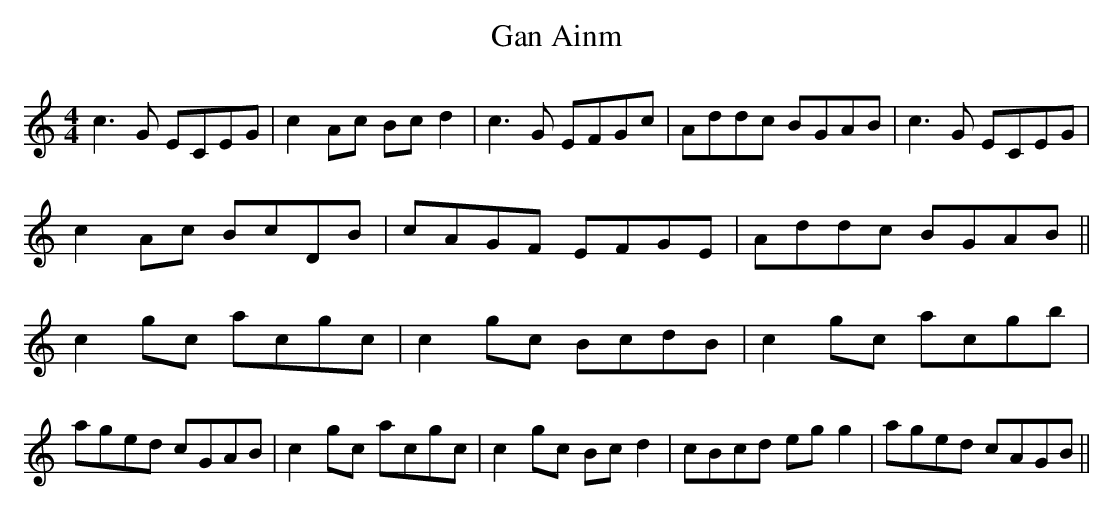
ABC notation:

X:1
T:Gan Ainm
M:4/4
L:1/8
K:C
c3G ECEG|c2Ac Bcd2|c3G EFGc|Addc BGAB|\
c3G ECEG|c2Ac BcDB|cAGF EFGE|Addc BGAB||\
c2gc acgc|c2gc BcdB|c2gc acgb|aged cGAB|\
c2gc acgc|c2gc Bcd2|cBcd egg2|aged cAGB||
